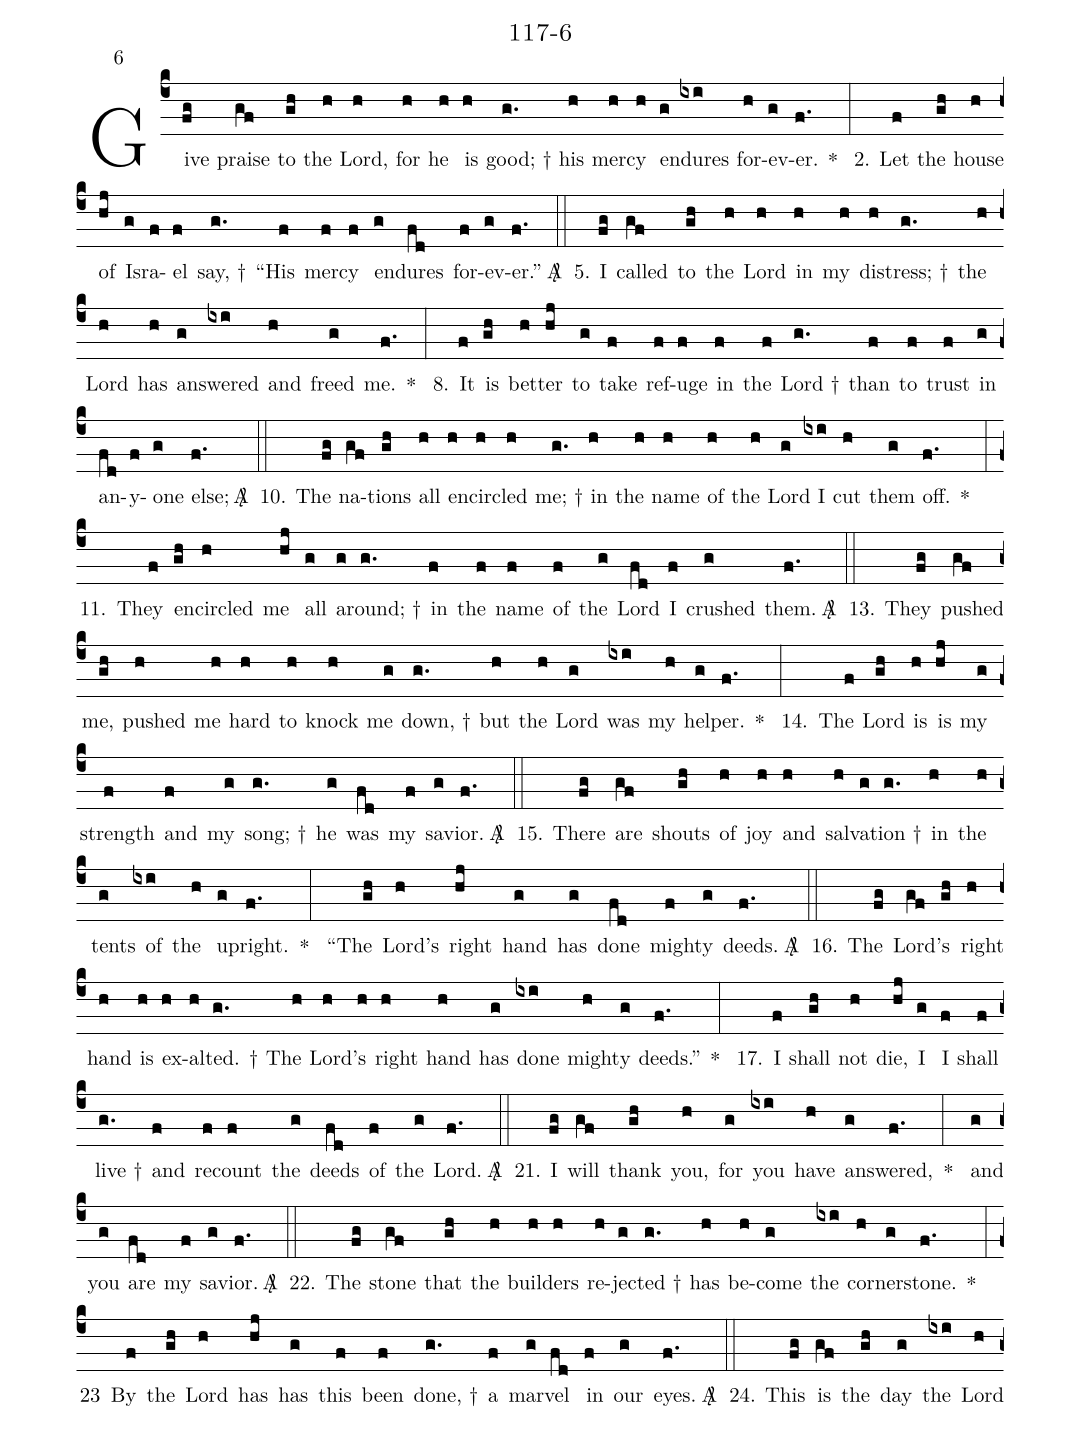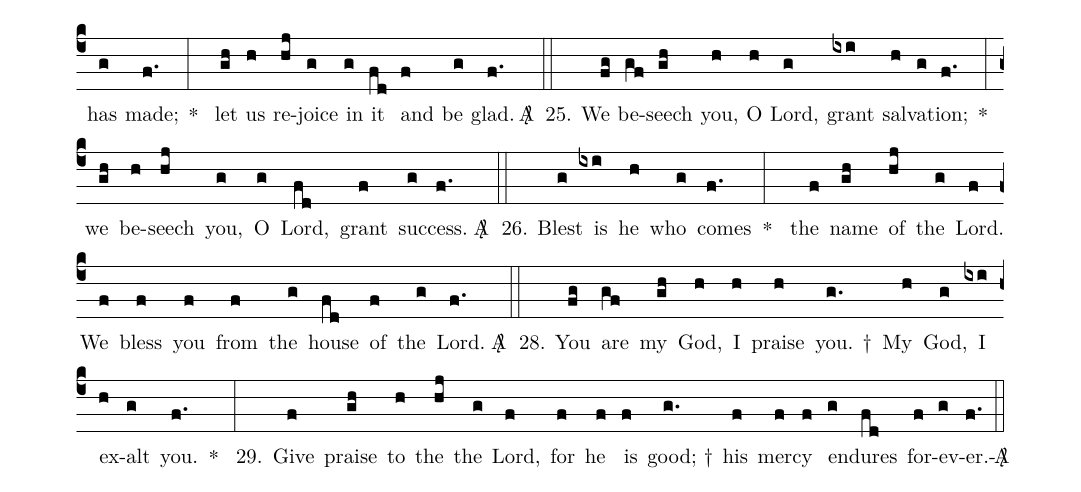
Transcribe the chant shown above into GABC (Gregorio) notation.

name: 117-6;
annotation: 6;
%%
(c4)Give(fg) praise(gf) to(gh) the(h) Lord,(h) for(h) he(h) is(h) good; †(g.) his(h) mer(h)cy(h) en(g)dures(ixi) for(h)ev(g)er.(f.) * (:) 2. Let(f) the(gh) house(h) of(hj) Is(g)ra(f)el(f) say, †(g.) “His(f) mer(f)cy(f) en(g)dures(fd) for(f)ev(g)er.”(f.)<sp>A/</sp> (::)
5. I(fg) called(gf) to(gh) the(h) Lord(h) in(h) my(h) dis(h)tress; †(g.) the(h) Lord(h) has(h) an(g)swered(ixi) and(h) freed(g) me.(f.) * (:) 8. It(f) is(gh) bet(h)ter(hj) to(g) take(f) ref(f)uge(f) in(f) the(f) Lord †(g.) than(f) to(f) trust(f) in(g) an(fd)y(f)one(g) else;(f.)<sp>A/</sp> (::)
10. The(fg) na(gf)tions(gh) all(h) en(h)cir(h)cled(h) me; †(g.) in(h) the(h) name(h) of(h) the(h) Lord(g) I(ixi) cut(h) them(g) off.(f.) * (:) 11. They(f) en(gh)circled(h) me(hj) all(g) a(g)round; †(g.) in(f) the(f) name(f) of(f) the(g) Lord(fd) I(f) crushed(g) them.(f.)<sp>A/</sp> (::)
13. They(fg) pushed(gf) me,(gh) pushed(h) me(h) hard(h) to(h) knock(h) me(g) down, †(g.) but(h) the(h) Lord(g) was(ixi) my(h) help(g)er.(f.) * (:) 14. The(f) Lord(gh) is(h) is(hj) my(g) strength(f) and(f) my(g) song; †(g.) he(g) was(fd) my(f) sav(g)ior.(f.)<sp>A/</sp> (::)
15. There(fg) are(gf) shouts(gh) of(h) joy(h) and(h) sal(h)va(g)tion †(g.) in(h) the(h) tents(g) of(ixi) the(h) up(g)right.(f.) * (:) “The(gh) Lord’s(h) right(hj) hand(g) has(g) done(fd) might(f)y(g) deeds.(f.)<sp>A/</sp> (::)
16. The(fg) Lord’(gf)s(gh) right(h) hand(h) is(h) ex(h)alt(h)ed. †(g.) The(h) Lord’(h)s(h) right(h) hand(h) has(g) done(ixi) might(h)y(g) deeds.”(f.) * (:) 17. I(f) shall(gh) not(h) die,(hj) I(g) I(f) shall(f) live †(g.) and(f) re(f)count(f) the(g) deeds(fd) of(f) the(g) Lord.(f.)<sp>A/</sp> (::)
21. I(fg) will(gf) thank(gh) you,(h) for(g) you(ixi) have(h) an(g)swered,(f.) * (:) and(g) you(g) are(fd) my(f) sav(g)ior.(f.)<sp>A/</sp> (::)
22. The(fg) stone(gf) that(gh) the(h) build(h)ers(h) re(h)ject(g)ed †(g.) has(h) be(h)come(g) the(ixi) cor(h)ner(g)stone.(f.) * (:) 23 By(f) the(gh) Lord(h) has(hj) has(g) this(f) been(f) done, †(g.) a(f) mar(g)vel(fd) in(f) our(g) eyes.(f.)<sp>A/</sp> (::)
24. This(fg) is(gf) the(gh) day(g) the(ixi) Lord(h) has(g) made;(f.) * (:) let(gh) us(h) re(hj)joice(g) in(g) it(fd) and(f) be(g) glad.(f.)<sp>A/</sp> (::)
25. We(fg) be(gf)seech(gh) you,(h) O(h) Lord,(g) grant(ixi) sal(h)va(g)tion;(f.) * (:) we(gh) be(h)seech(hj) you,(g) O(g) Lord,(fd) grant(f) suc(g)cess.(f.)<sp>A/</sp> (::)
26. Blest(g) is(ixi) he(h) who(g) comes(f.) * (:)  the(f) name(gh) of(hj) the(g) Lord.(f)  We(f) bless(f) you(f) from(f) the(g) house(fd) of(f) the(g) Lord.(f.)<sp>A/</sp> (::)
28. You(fg) are(gf) my(gh) God,(h) I(h) praise(h) you. †(g.) My(h) God,(g) I(ixi) ex(h)alt(g) you.(f.) * (:) 29. Give(f) praise(gh) to(h) the(hj) the(g) Lord,(f) for(f) he(f) is(f) good; †(g.) his(f) mer(f)cy(f) en(g)dures(fd) for(f)ev(g)er.(f.)<sp>A/</sp> (::)
